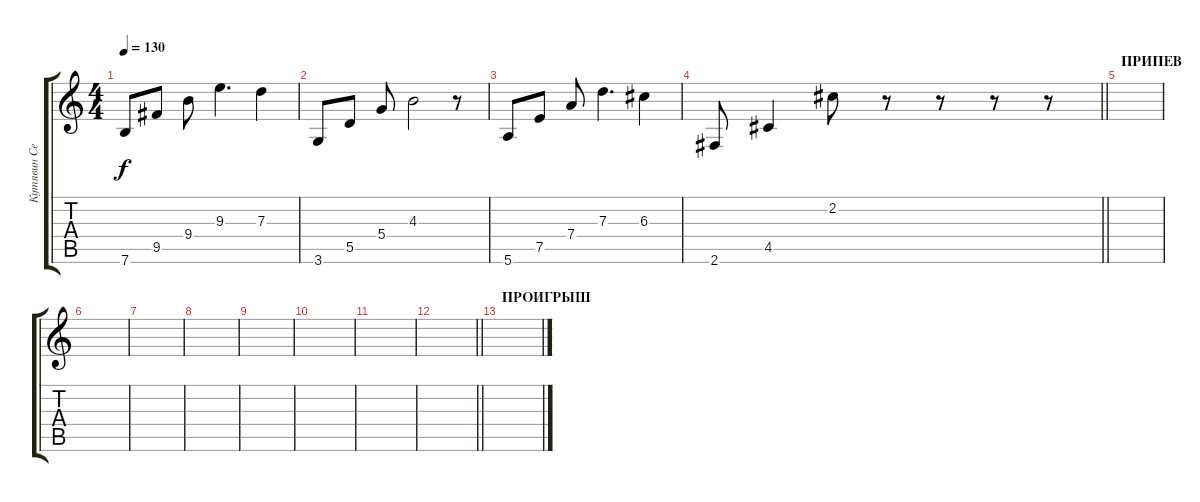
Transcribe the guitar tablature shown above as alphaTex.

\track ("Кутявин Сергей" "Кутявин Се") {instrument acousticguitarsteel}
\staff {score tabs}
\tuning (E4 B3 G3 D3 A2 E2) {hide}
\ts (4 4)
\tempo 130
\clef g2
\ks c
7.6.8{dy f} 9.5.8 9.4.8 9.3.4{d} 7.3.4 |
3.6.8 5.5.8 5.4.8 4.3.2 r.8 |
5.6.8 7.5.8 7.4.8 7.3.4{d} 6.3.4 |
\barLineRight lightlight
2.6.8 4.5.4 2.2.8 r.8 r.8 r.8 r.8 |
\section ("" "ПРИПЕВ")
|
|
|
|
|
|
|
\barLineRight lightlight
|
\section ("" "ПРОИГРЫШ")
